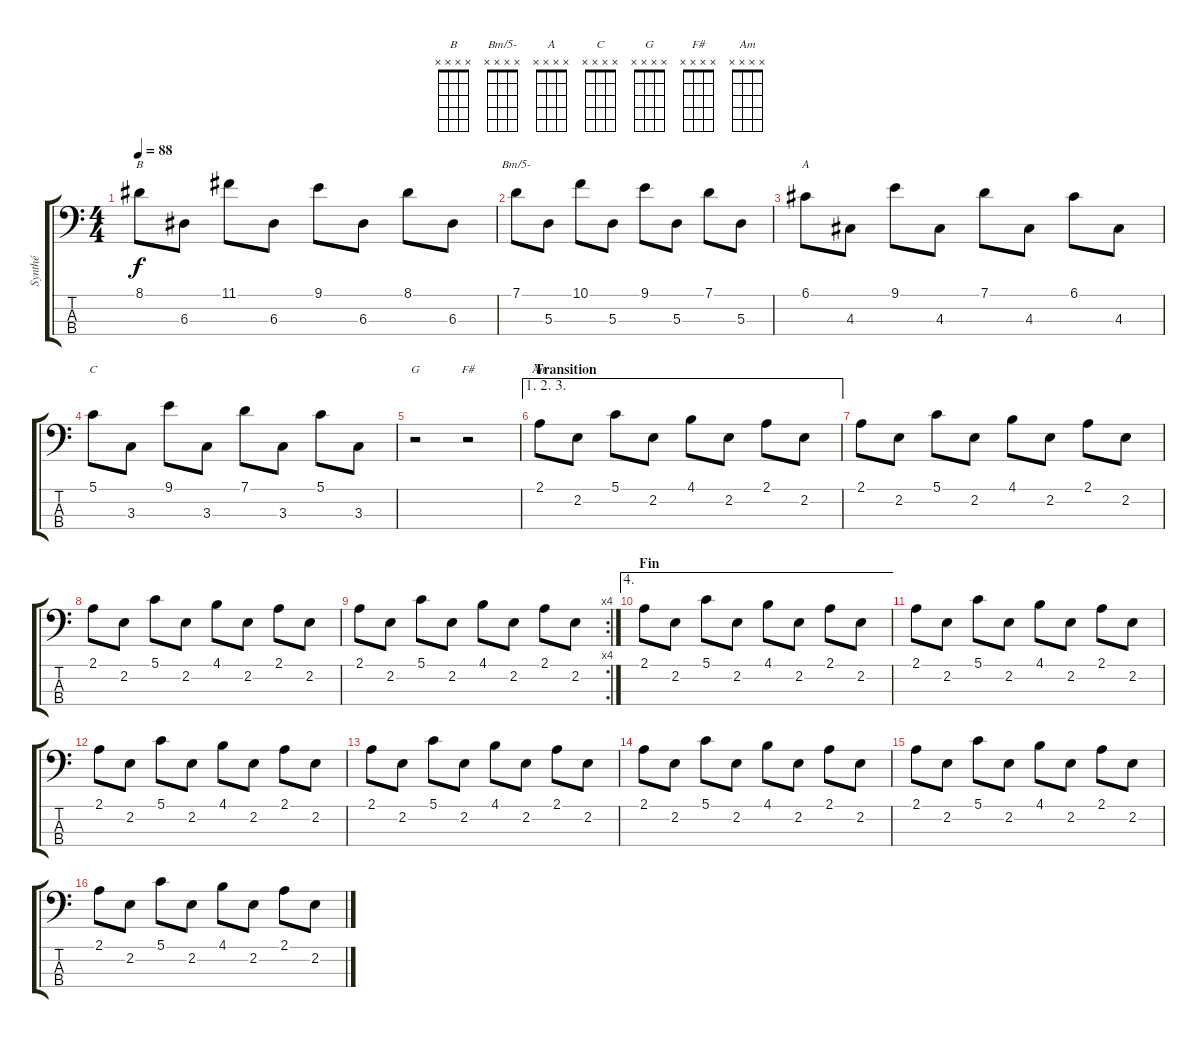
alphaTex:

\track ("Synthé" "Synthé") {instrument synthbass2}
\staff {score tabs}
\tuning (G2 D2 A1 E1) {hide}
\chord ("B" x x x x) {firstfret 0}
\chord ("Bm/5-" x x x x) {firstfret 0}
\chord ("A" x x x x) {firstfret 0}
\chord ("C" x x x x) {firstfret 0}
\chord ("G" x x x x) {firstfret 0}
\chord ("F#" x x x x) {firstfret 0}
\chord ("Am" x x x x) {firstfret 0}
\ts (4 4)
\tempo 88
\clef f4
\ks c
8.1.8{ch "B" dy f} 6.3.8 11.1.8 6.3.8 9.1.8 6.3.8 8.1.8 6.3.8 |
7.1.8{ch "Bm/5-"} 5.3.8 10.1.8 5.3.8 9.1.8 5.3.8 7.1.8 5.3.8 |
6.1.8{ch "A"} 4.3.8 9.1.8 4.3.8 7.1.8 4.3.8 6.1.8 4.3.8 |
5.1.8{ch "C"} 3.3.8 9.1.8 3.3.8 7.1.8 3.3.8 5.1.8 3.3.8 |
r.2{ch "G"} r.2{ch "F#"} |
\ae (1 2 3)
\section ("" "Transition")
2.1.8{ch "Am"} 2.2.8 5.1.8 2.2.8 4.1.8 2.2.8 2.1.8 2.2.8 |
2.1.8 2.2.8 5.1.8 2.2.8 4.1.8 2.2.8 2.1.8 2.2.8 |
2.1.8 2.2.8 5.1.8 2.2.8 4.1.8 2.2.8 2.1.8 2.2.8 |
\rc 4
2.1.8 2.2.8 5.1.8 2.2.8 4.1.8 2.2.8 2.1.8 2.2.8 |
\ae 4
\section ("" "Fin")
2.1.8 2.2.8 5.1.8 2.2.8 4.1.8 2.2.8 2.1.8 2.2.8 |
2.1.8 2.2.8 5.1.8 2.2.8 4.1.8 2.2.8 2.1.8 2.2.8 |
2.1.8 2.2.8 5.1.8 2.2.8 4.1.8 2.2.8 2.1.8 2.2.8 |
2.1.8 2.2.8 5.1.8 2.2.8 4.1.8 2.2.8 2.1.8 2.2.8 |
2.1.8 2.2.8 5.1.8 2.2.8 4.1.8 2.2.8 2.1.8 2.2.8 |
2.1.8 2.2.8 5.1.8 2.2.8 4.1.8 2.2.8 2.1.8 2.2.8 |
2.1.8{volume 9} 2.2.8 5.1.8 2.2.8 4.1.8{volume 8} 2.2.8 2.1.8 2.2.8
